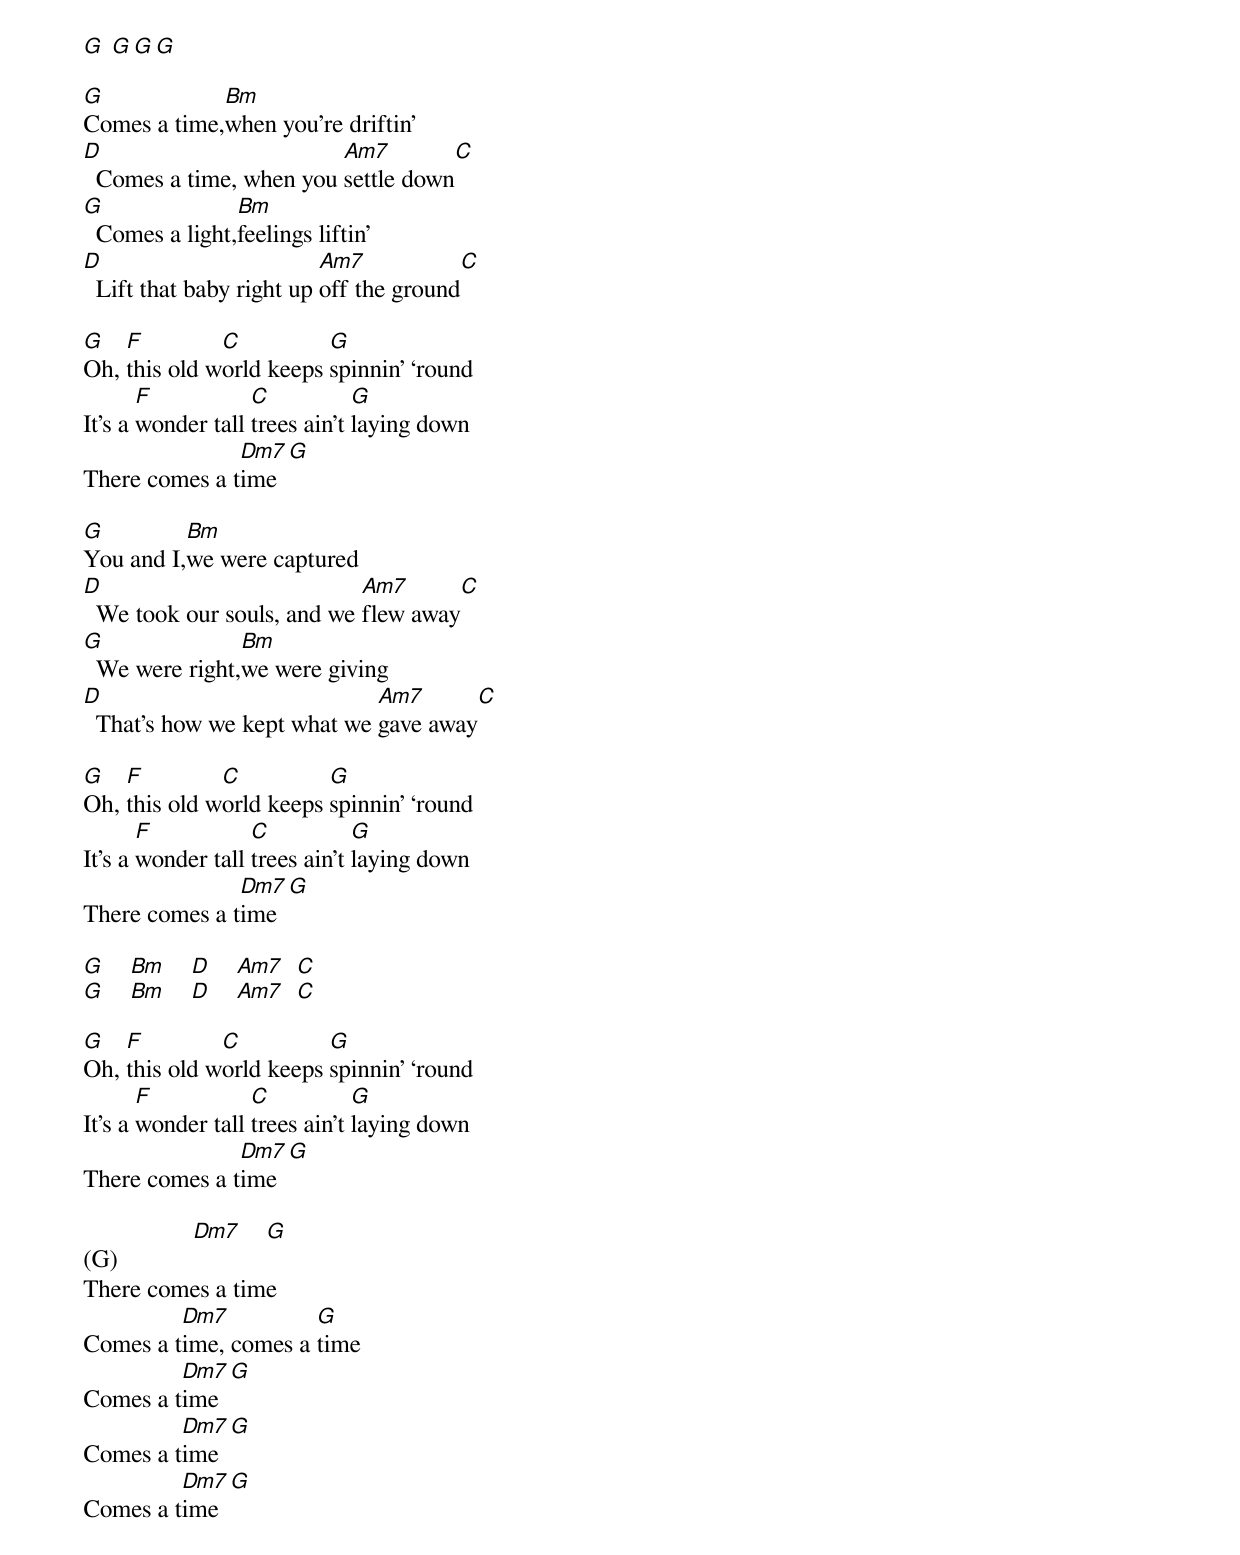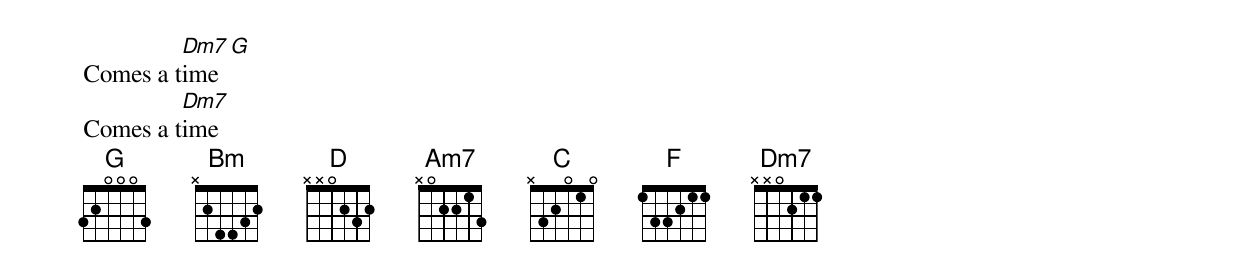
[G] [G][G][G]

[G]Comes a time,[Bm]when you’re driftin’
[D]  Comes a time, when you [Am7]settle down[C]
[G]  Comes a light,[Bm]feelings liftin’
[D]  Lift that baby right up [Am7]off the ground[C]

[G]Oh, [F]this old w[C]orld keeps [G]spinnin’ ‘round
It’s a [F]wonder tall [C]trees ain’t [G]laying down
There comes a t[Dm7]ime[G]

[G]You and I,[Bm]we were captured
[D]  We took our souls, and we [Am7]flew away[C]
[G]  We were right,[Bm]we were giving
[D]  That’s how we kept what we [Am7]gave away[C]

[G]Oh, [F]this old w[C]orld keeps [G]spinnin’ ‘round
It’s a [F]wonder tall [C]trees ain’t [G]laying down
There comes a t[Dm7]ime[G]

[G]    [Bm]    [D]    [Am7]  [C]
[G]    [Bm]    [D]    [Am7]  [C]

[G]Oh, [F]this old w[C]orld keeps [G]spinnin’ ‘round
It’s a [F]wonder tall [C]trees ain’t [G]laying down
There comes a t[Dm7]ime[G]

(G)            [Dm7]    [G]
There comes a time
Comes a t[Dm7]ime, comes a [G]time
Comes a t[Dm7]ime[G]
Comes a t[Dm7]ime[G]
Comes a t[Dm7]ime[G]
Comes a t[Dm7]ime[G]
Comes a t[Dm7]ime
